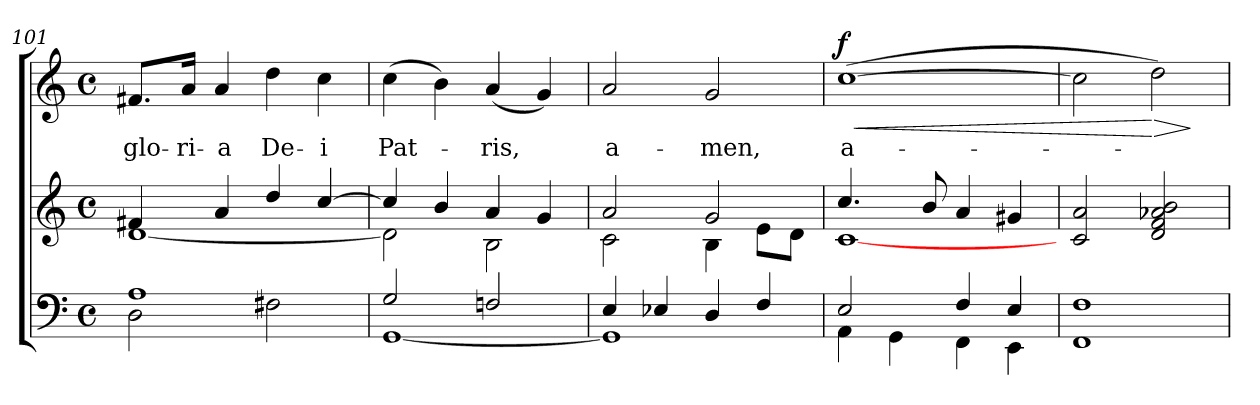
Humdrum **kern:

**kern	**kern	**kern	**text	**dynam
*part2	*part2	*part1	*part1	*part1
*staff3	*staff2	*staff1	*staff1	*staff1
!!LO:LB:g=z
*clefF4	*clefG2	*clefG2	*	*
*k[]	*k[]	*k[]	*	*
*C:	*C:	*C:	*	*
*M4/4	*M4/4	*M4/4	*	*
*met(c)	*met(c)	*met(c)	*	*
=101	=101	=101	=101	=101
*^	*^	*	*	*
!	!	!	!	!	!LO:LY:b	!
1A	2D\	4f#X/	[<1d	8.f#X/L	glo-	.
!	!	!	!	!	!LO:LY:b	!
.	.	.	.	16a/Jk	-ri-	.
!	!	!	!	!	!LO:LY:b	!
.	.	4a/	.	4a/	-a	.
!	!	!	!	!	!LO:LY:b	!
.	2F#X\	4dd/	.	4dd\	De-	.
!	!	!	!	!	!LO:LY:b	!
.	.	[>4cc/	.	4cc\	-i	.
=102	=102	=102	=102	=102	=102	=102
!	!	!	!	!	!LO:LY:b	!
2G/	[<1GG	4cc/]	2d\]	(>4cc\	Pat-	.
.	.	4b/	.	4b\)	.	.
!	!	!	!	!	!LO:LY:b	!
2Fn/	.	4a/	2B\	(<4a/	-ris,	.
.	.	4g/	.	4g/)	.	.
=103	=103	=103	=103	=103	=103	=103
!	!	!	!	!	!LO:LY:b	!
4E/	1GG]	2a/	2c\	2a/	a-	.
4E-X/	.	.	.	.	.	.
!	!	!	!	!	!LO:LY:b	!
4D/	.	2g/	4B\	2g/	-men,	.
4F/	.	.	8e\L	.	.	.
.	.	.	8d\J	.	.	.
=104	=104	=104	=104	=104	=104	=104
!	!	!	!	!	!LO:LY:b	!LO:HP:b
!	!	!	!	!	!	!LO:DY:n=1:a
2E/	4AA\	4.cc/	[<1c	(>[1cc	a-	< f
.	4GG\	.	.	.	.	.
.	.	8b/	.	.	.	.
4F/	4FF\	4a/	.	.	.	.
4E/	4EE\	4g#X/	.	.	.	.
*	*	*v	*v	*	*	*
=105	=105	=105	=105	=105	=105
1F	1FF	2c/ 2a/	2cc\]	.	.
!	!	!	!	!	!LO:HP:n=1:b
.	.	2d/ 2f/ 2a-X/ 2b/	2dd\)	.	[ >
*v	*v	*	*	*	*
.	.	.	.	]
=	=	=	=	=
*-	*-	*-	*-	*-
